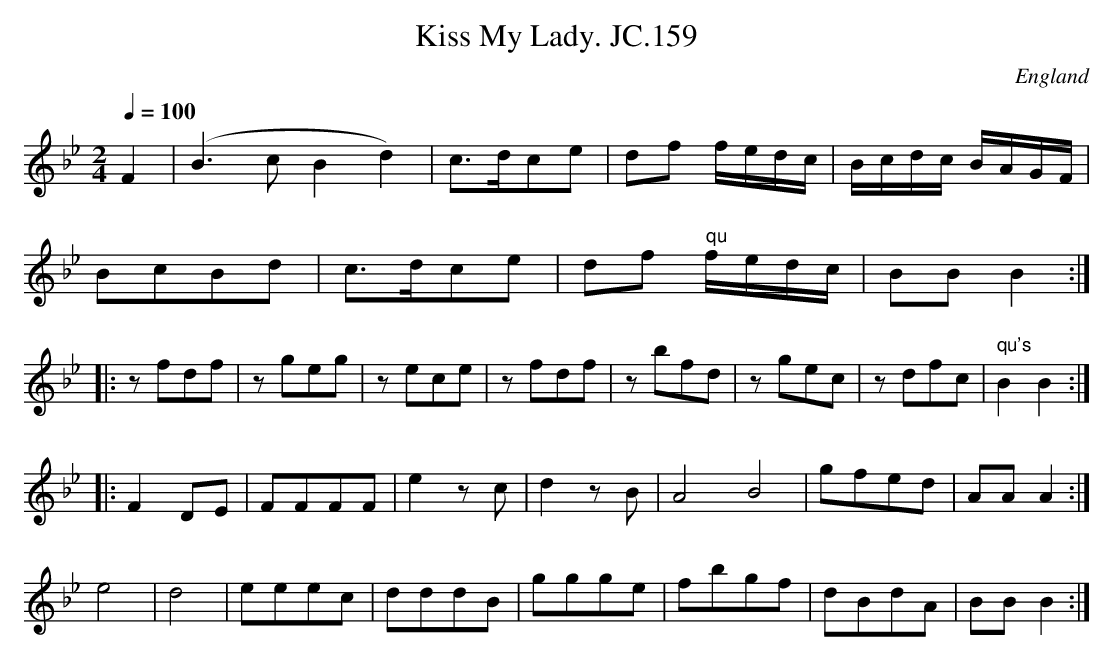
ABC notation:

X:1
T:Kiss My Lady. JC.159
O:England
M:2/4
L:1/8
Q:1/4=100
K:Bb major
F2|\
(B3cB2d2)|c>dce|df f/e/d/c/|B/c/d/c/ B/A/G/F/|!
BcBd|c>dce|df " qu"f/e/d/c/|BBB2:|!
|:zfdf|zgeg|zece|zfdf|zbfd|zgec|zdfc|" qu's"B2B2:|!
|:F2DE|FFFF|e2zc|d2zB|A4B4|gfed|AAA2:|!
e4|d4|eeec|dddB|ggge|fbgf|dBdA|BBB2:|
